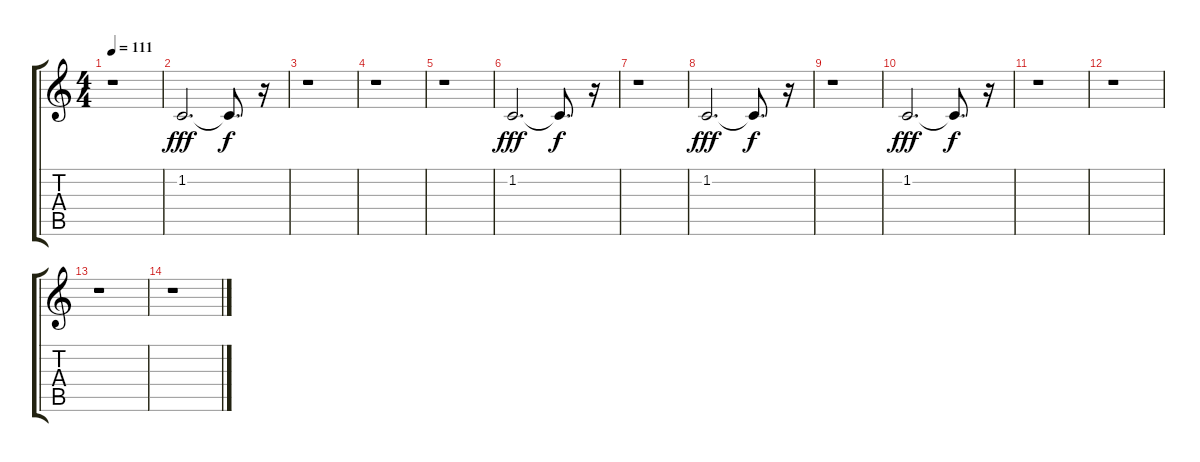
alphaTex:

\track "" {instrument brightacousticpiano}
\staff {score tabs}
\tuning (E4 B3 G3 D3 A2 E2) {hide}
\ts (4 4)
\tempo 111
\clef g2
\ks c
r.1{dy f} |
1.2.2{d dy fff} 1.2{t}.8{d dy f} r.16 |
r.1 |
r.1 |
r.1 |
1.2.2{d dy fff} 1.2{t}.8{d dy f} r.16 |
r.1 |
1.2.2{d dy fff} 1.2{t}.8{d dy f} r.16 |
r.1 |
1.2.2{d dy fff} 1.2{t}.8{d dy f} r.16 |
r.1 |
r.1 |
r.1 |
r.1
